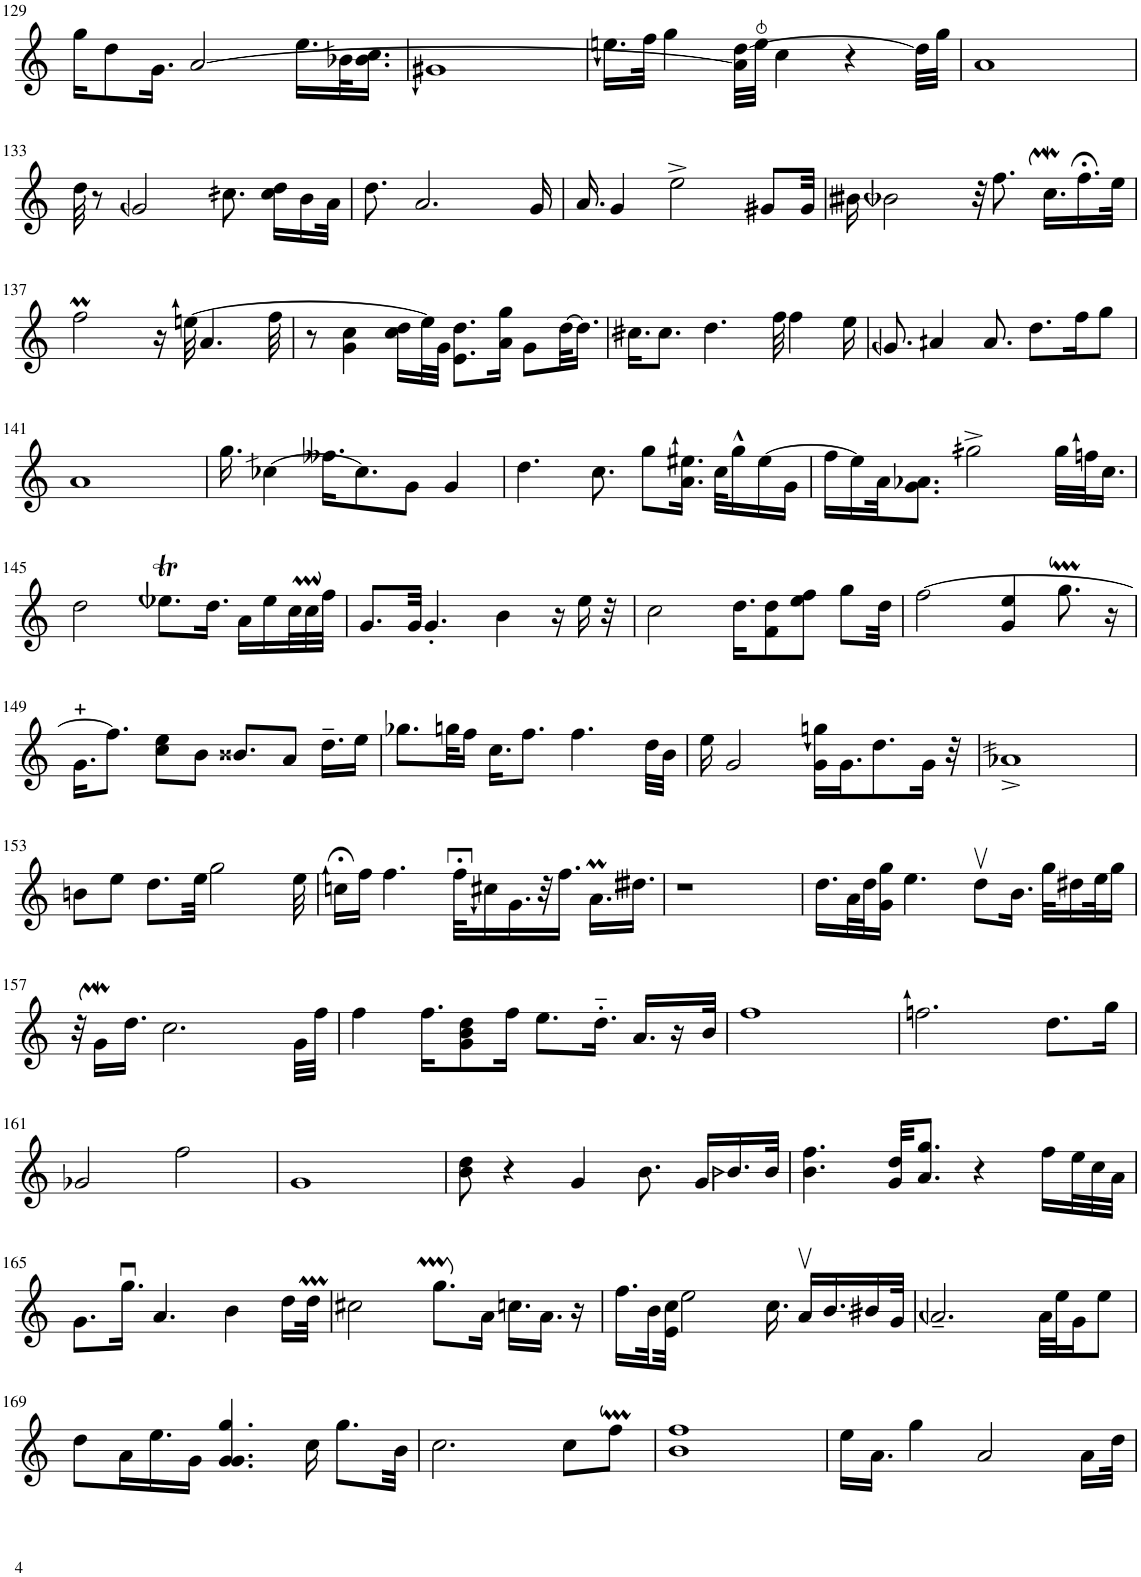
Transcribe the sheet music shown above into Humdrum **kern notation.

**kern
*part1
*staff1
*I"Piano
*I'Pno
!!LO:PB:g=z
*clefG2
*k[]
*M4/4
=129
16gg\KL
8dd\
16.g\Jk
[2a/
16.ee\LL
32bn\K
16.b\ 16.cc\JJ
=130
1gn
=131
16.een\LL
32ff\JJk
4gg\
32a\] [32dd\LLL
32ee\JJJ
4cc\
4r
32dd\LLL]
32gg\JJJ
=132
1a
!!LO:LB:g=z
=133
32dd\
8r
2gn/
8.ccn\
16cc\ 16dd\LL
16b\
32a\JJk
=134
8.dd\
2.a/
16g/
=135
16.a/
4g/
2ee^\
8gn/L
32g/Jkk
=136
16bn\
2bn\
32r
8.ff\
16.ccw\LL
16.ff;<\
32ee\JJk
!!LO:LB:g=z
=137
2ffM\
16r
[32een\
4.a/
32ff\
=138
8r
4g\ 4cc\
16cc\ 16dd\LL
32ee\L]
32g\JJJ
8.e\ 8.dd\L
16a\ 16gg\Jk
8g\L
[32dd\KL
16.dd\JJ]
=139
16.ccn\KL
8.cc\J
4.dd\
32ff\
4ff\
16ee\
=140
8.gn/
4an/
8.a/
8.dd\L
16ff\K
8gg\J
!!LO:LB:g=z
=141
1a
=142
16.gg\
[4ccn\
16.ff--X\KL
8.cc\]
8g\J
4g/
=143
4.dd\
8.cc\
8gg\L
16.a\ 16.een\Jk
32cc\KLL
16gg^^\
[16ee\
16g\JJ
=144
16ff\LL
16ee\]
32a\JK
8.g\ 8.a-X\J
2ggn^\
32gg\LLL
32ffn\J
16.cc\JJ
!!LO:LB:g=z
=145
2dd\
8.eenT\L
16.dd\Jk
16a\LL
16ee\
32cc\L
32ccM\
32ff\JJJ
=146
8.g/L
32g/Jkk
4.g'/
4b\
16r
16ee\
32r
=147
2cc\
16.dd\KL
8f\ 8dd\
8ee\ 8ff\J
8gg\L
32dd\Jkk
=148
[2ff\
4g/ 4ee/
8.ggM\
16r
!!LO:LB:g=z
=149
16.g\KL
8.ff\J]
8cc\ 8ee\L
8b\J
8.b##X/L
8a/J
16.dd~\LL
16ee\JJ
=150
8.gg-X\L
32ggn\KL
16ff\JJ
16.cc\KL
8.ff\J
4.ff\
32dd\LLL
32b\JJJ
=151
16ee\
2g/
16g\ 16ggn\LL
16.g\J
8.dd\
16g\Jk
32r
=152
1an^
!!LO:LB:g=z
=153
8bn\L
8ee\J
8.dd\L
32ee\Jkk
2gg\
32ee\
=154
16ccn;<\LL
16ff\JJ
4.ff\
32ff;<\KLL
16ccn\
16.g\
32r
16.ff\JJ
16.aM\LL
16.ddn\JJ
=155
1r
=156
16.dd\LL
32a\L
32dd\J
16g\ 16gg\JJ
4.ee\
8ddv\L
16.b\Jk
32gg\KLL
16dd#X\
32ee\K
16gg\JJ
!!LO:LB:g=z
=157
32r
16gW\LL
16.dd\JJ
2.cc\
32g\LLL
32ff\JJJ
=158
4ff\
16.ff\KL
8g\ 8b\ 8dd\
16ff\Jk
8.ee\L
16.dd'~\Jk
16.a/LL
16r
32b/JJk
=159
1ff
=160
2.ffn\
8.dd\L
16gg\Jk
!!LO:LB:g=z
=161
2g-X/
2ff\
=162
1g
=163
8b\ 8dd\
4r
4g/
8.b\
16g/LL
16.bn/
32b/JJk
=164
4.b\ 4.ff\
32g/ 32dd/KKL
8.a/ 8.gg/J
4r
16ff\LL
32ee\L
32cc\
32a\JJJ
!!LO:LB:g=z
=165
8.g\L
16.ggu\Jk
4.a/
4b\
16dd\LL
32ddM\JJk
=166
2cc#X\
8.ggM\L
16a\Jk
16.ccn\LL
16.a\JJ
16r
=167
16.ff\LL
32b\L
32e\ 32cc\JJJ
2ee\
16.cc\
16av/LL
16.b/
16bn/
32g/JJk
=168
2.an~/
32a\LLL
32ee\J
16g\J
8ee\J
!!LO:LB:g=z
=169
8dd\L
16a\L
16.ee\
16g\JJ
4.g/ 4.g/ 4.gg/
16cc\
8.gg\L
32b\Jkk
=170
2.cc\
8cc\L
8ffM\J
=171
1b 1ff
=172
16ee\LL
16.a\JJ
4gg\
2a/
16a\LL
32dd\JJk
=
*-
